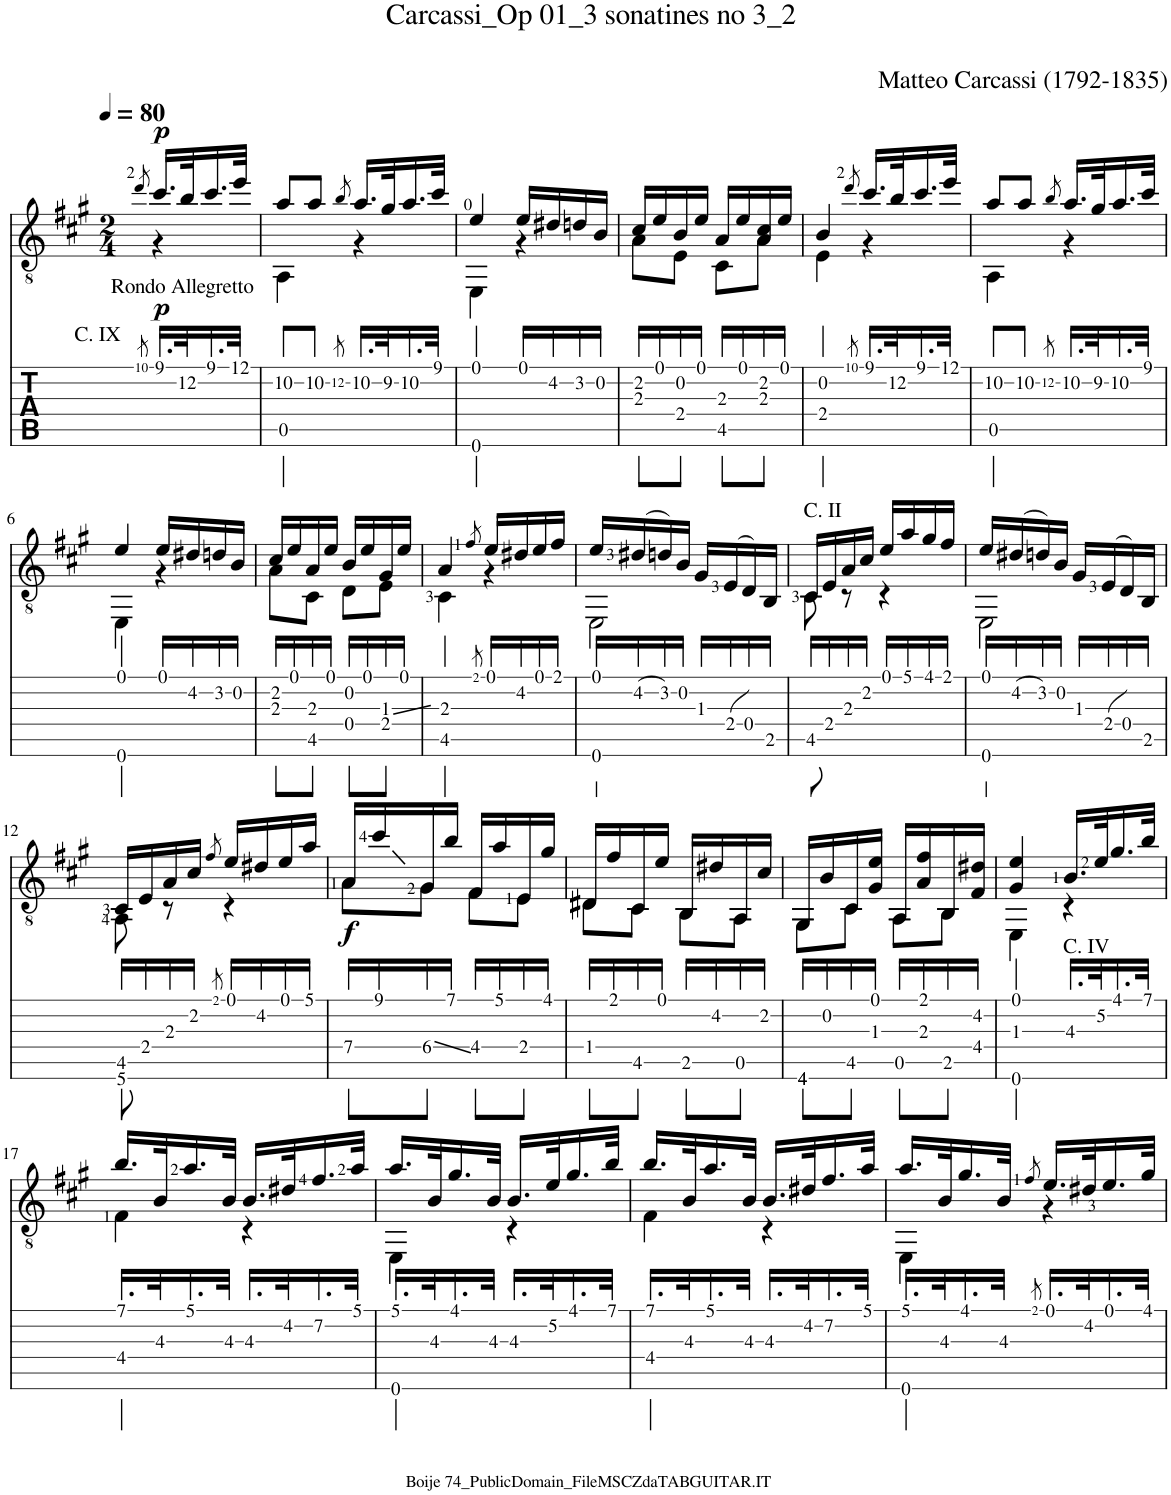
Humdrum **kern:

**kern	**dynam	**kern	**dynam
*part2	*part2	*part1	*part1
*staff2	*staff2	*staff1	*staff1
*I"Chitarra classica (Intavolatura)	*	*I"Guitar	*
*stria6	*	*	*
*	*	*clefGv2	*
*k[f#c#g#]	*	*k[f#c#g#]	*
*M2/4	*	*M2/4	*
*MM80	*	*MM80	*
=	=	=	=
8qdd/	.	8qdd/	.
*^	*	*^	*
!	!	!	!LO:TX:b:t=Rondo Allegretto	!	!
!LO:TX:a:t=C. IX	!	!	!	!	!
!	!	!LO:DY:a	!	!	!LO:DY:a
16.cc#/LL	4r	p	16.cc#/LL	4r	p
32b/K	.	.	32b/K	.	.
16.cc#/	.	.	16.cc#/	.	.
32ee/JJk	.	.	32ee/JJk	.	.
=1	=1	=1	=1	=1	=1
8a/L	4AA\	.	8a/L	4AA\	.
8a/J	.	.	8a/J	.	.
8qb/	.	.	8qb/	.	.
16.a/LL	4r	.	16.a/LL	4r	.
32g#/K	.	.	32g#/K	.	.
16.a/	.	.	16.a/	.	.
32cc#/JJk	.	.	32cc#/JJk	.	.
=2	=2	=2	=2	=2	=2
4e/	4EE\	.	4e/	4EE\	.
16e/LL	4r	.	16e/LL	4r	.
16d#X/	.	.	16d#X/	.	.
16dn/	.	.	16dn/	.	.
16B/JJ	.	.	16B/JJ	.	.
=3	=3	=3	=3	=3	=3
16c#/LL	8A\L	.	16c#/LL	8A\L	.
16e/	.	.	16e/	.	.
16B/	8E\J	.	16B/	8E\J	.
16e/JJ	.	.	16e/JJ	.	.
16A/LL	8C#\L	.	16A/LL	8C#\L	.
16e/	.	.	16e/	.	.
16A/ 16c#/	8A\J	.	16A/ 16c#/	8A\J	.
16e/JJ	.	.	16e/JJ	.	.
=4	=4	=4	=4	=4	=4
4B/	4E\	.	4B/	4E\	.
8qdd/	.	.	8qdd/	.	.
16.cc#/LL	4r	.	16.cc#/LL	4r	.
32b/K	.	.	32b/K	.	.
16.cc#/	.	.	16.cc#/	.	.
32ee/JJk	.	.	32ee/JJk	.	.
=5	=5	=5	=5	=5	=5
8a/L	4AA\	.	8a/L	4AA\	.
8a/J	.	.	8a/J	.	.
8qb/	.	.	8qb/	.	.
16.a/LL	4r	.	16.a/LL	4r	.
32g#/K	.	.	32g#/K	.	.
16.a/	.	.	16.a/	.	.
32cc#/JJk	.	.	32cc#/JJk	.	.
!!LO:LB:g=z	!!
=6	=6	=6	=6	=6	=6
4e/	4EE\	.	4e/	4EE\	.
16e/LL	4r	.	16e/LL	4r	.
16d#X/	.	.	16d#X/	.	.
16dn/	.	.	16dn/	.	.
16B/JJ	.	.	16B/JJ	.	.
=7	=7	=7	=7	=7	=7
16c#/LL	8A\L	.	16c#/LL	8A\L	.
16e/	.	.	16e/	.	.
16A/	8C#\J	.	16A/	8C#\J	.
16e/JJ	.	.	16e/JJ	.	.
16B/LL	8D\L	.	16B/LL	8D\L	.
16e/	.	.	16e/	.	.
16G#/	8E\J	.	16G#/	8E\J	.
16e/JJ	.	.	16e/JJ	.	.
=8	=8	=8	=8	=8	=8
4A/	4C#\	.	4A/	4C#\	.
8qf#/	.	.	8qf#/	.	.
16e/LL	4r	.	16e/LL	4r	.
16d#X/	.	.	16d#X/	.	.
16e/	.	.	16e/	.	.
16f#/JJ	.	.	16f#/JJ	.	.
=9	=9	=9	=9	=9	=9
16e/LL	2EE\	.	16e/LL	2EE\	.
(16d#X/	.	.	(16d#X/	.	.
16dn/)	.	.	16dn/)	.	.
16B/JJ	.	.	16B/JJ	.	.
16G#/LL	.	.	16G#/LL	.	.
(16E/	.	.	(16E/	.	.
16D/)	.	.	16D/)	.	.
16BB/JJ	.	.	16BB/JJ	.	.
=10	=10	=10	=10	=10	=10
!	!	!	!LO:TX:a:t=C. II	!	!
16C#/LL	8C#	.	16C#/LL	8C#\	.
16E/	.	.	16E/	.	.
16A/	8r	.	16A/	8r	.
16c#/JJ	.	.	16c#/JJ	.	.
16e/LL	4r	.	16e/LL	4r	.
16a/	.	.	16a/	.	.
16g#/	.	.	16g#/	.	.
16f#/JJ	.	.	16f#/JJ	.	.
=11	=11	=11	=11	=11	=11
16e/LL	2EE\	.	16e/LL	2EE\	.
(16d#X/	.	.	(16d#X/	.	.
16dn/)	.	.	16dn/)	.	.
16B/JJ	.	.	16B/JJ	.	.
16G#/LL	.	.	16G#/LL	.	.
(16E/	.	.	(16E/	.	.
16D/)	.	.	16D/)	.	.
16BB/JJ	.	.	16BB/JJ	.	.
!!LO:LB:g=z	!!
=12	=12	=12	=12	=12	=12
16C#/LL	8AA\	.	16C#/LL	8AA\	.
16E/	.	.	16E/	.	.
16A/	8r	.	16A/	8r	.
16c#/JJ	.	.	16c#/JJ	.	.
8qf#/	.	.	8qf#/	.	.
16e/LL	4r	.	16e/LL	4r	.
16d#X/	.	.	16d#X/	.	.
16e/	.	.	16e/	.	.
16a/JJ	.	.	16a/JJ	.	.
=13	=13	=13	=13	=13	=13
!	!	!	!	!	!LO:DY:b
16A/LL	8A\L	.	16A/LL	8A\L	f
16cc#/	.	.	16cc#/	.	.
16G#/	8G#\J	.	16G#/	8G#\J	.
16b/JJ	.	.	16b/JJ	.	.
16F#/LL	8F#\L	.	16F#/LL	8F#\L	.
16a/	.	.	16a/	.	.
16E/	8E\J	.	16E/	8E\J	.
16g#/JJ	.	.	16g#/JJ	.	.
=14	=14	=14	=14	=14	=14
16D#X/LL	8D#\L	.	16D#X/LL	8D#\L	.
16f#/	.	.	16f#/	.	.
16C#/	8C#\J	.	16C#/	8C#\J	.
16e/JJ	.	.	16e/JJ	.	.
16BB/LL	8BB\L	.	16BB/LL	8BB\L	.
16d#X/	.	.	16d#X/	.	.
16AA/	8AA\J	.	16AA/	8AA\J	.
16c#/JJ	.	.	16c#/JJ	.	.
=15	=15	=15	=15	=15	=15
16GG#/LL	8GG#\L	.	16GG#/LL	8GG#\L	.
16B/	.	.	16B/	.	.
16C#/	8C#\J	.	16C#/	8C#\J	.
16G#/ 16e/JJ	.	.	16G#/ 16e/JJ	.	.
16AA/LL	8AA\L	.	16AA/LL	8AA\L	.
16A/ 16f#/	.	.	16A/ 16f#/	.	.
16BB/	8BB\J	.	16BB/	8BB\J	.
16F#/ 16d#X/JJ	.	.	16F#/ 16d#X/JJ	.	.
=16	=16	=16	=16	=16	=16
4G#/ 4e/	4EE\	.	4G#/ 4e/	4EE\	.
!LO:TX:a:t=C. IV	!	!	!	!	!
16.B/LL	4r	.	16.B/LL	4r	.
32e/K	.	.	32e/K	.	.
16.g#/	.	.	16.g#/	.	.
32b/JJk	.	.	32b/JJk	.	.
!!LO:LB:g=z	!!
=17	=17	=17	=17	=17	=17
16.b/LL	4F#\	.	16.b/LL	4F#\	.
32B/K	.	.	32B/K	.	.
16.a/	.	.	16.a/	.	.
32B/JJk	.	.	32B/JJk	.	.
16.B/LL	4r	.	16.B/LL	4r	.
32d#X/K	.	.	32d#X/K	.	.
16.f#/	.	.	16.f#/	.	.
32a/JJk	.	.	32a/JJk	.	.
=18	=18	=18	=18	=18	=18
16.a/LL	4EE\	.	16.a/LL	4EE\	.
32B/K	.	.	32B/K	.	.
16.g#/	.	.	16.g#/	.	.
32B/JJk	.	.	32B/JJk	.	.
16.B/LL	4r	.	16.B/LL	4r	.
32e/K	.	.	32e/K	.	.
16.g#/	.	.	16.g#/	.	.
32b/JJk	.	.	32b/JJk	.	.
=19	=19	=19	=19	=19	=19
16.b/LL	4F#\	.	16.b/LL	4F#\	.
32B/K	.	.	32B/K	.	.
16.a/	.	.	16.a/	.	.
32B/JJk	.	.	32B/JJk	.	.
16.B/LL	4r	.	16.B/LL	4r	.
32d#X/K	.	.	32d#X/K	.	.
16.f#/	.	.	16.f#/	.	.
32a/JJk	.	.	32a/JJk	.	.
=20	=20	=20	=20	=20	=20
16.a/LL	4EE\	.	16.a/LL	4EE\	.
32B/K	.	.	32B/K	.	.
16.g#/	.	.	16.g#/	.	.
32B/JJk	.	.	32B/JJk	.	.
8qf#/	.	.	8qf#/	.	.
16.e/LL	4r	.	16.e/LL	4r	.
32d#X/K	.	.	32d#X/K	.	.
16.e/	.	.	16.e/	.	.
32g#/JJk	.	.	32g#/JJk	.	.
*v	*v	*	*	*	*
*	*	*v	*v	*
=	=	=	=
*-	*-	*-	*-
